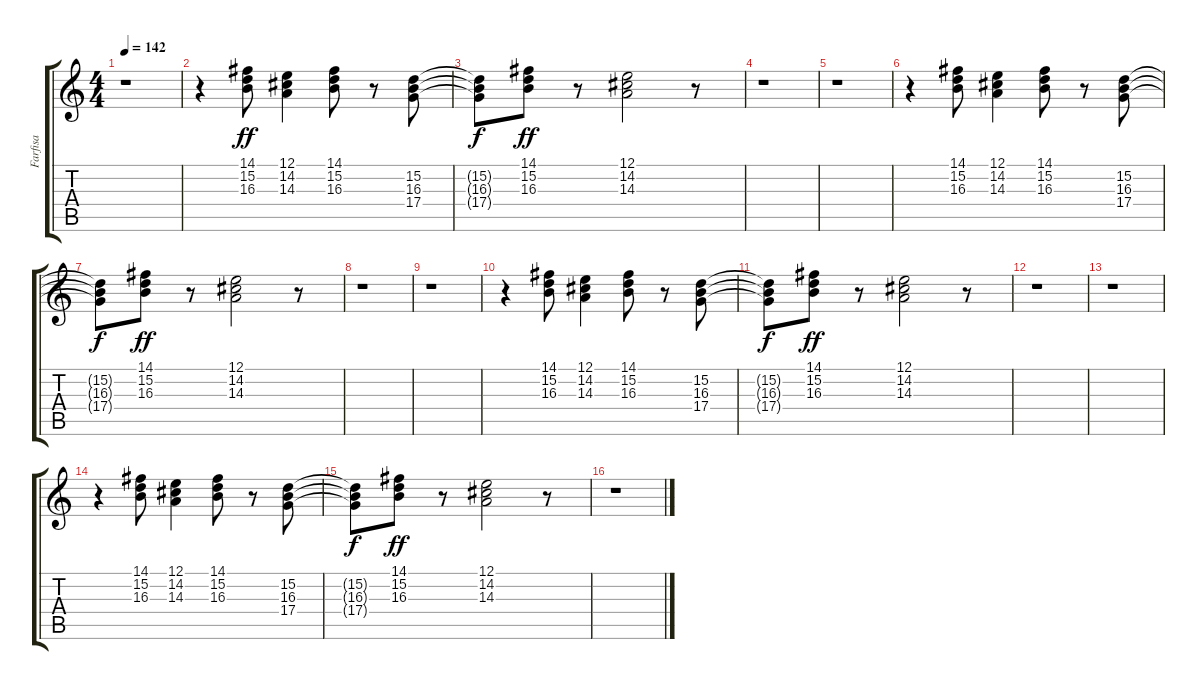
\track ("Farfisa" "Farfisa") {instrument rockorgan}
\staff {score tabs}
\tuning (E4 B3 G3 D3 A2 E2) {hide}
\ts (4 4)
\tempo 142
\clef g2
\ks c
r.1{dy ff} |
r.4 (14.1 15.2 16.3).8 (12.1 14.2 14.3).4 (14.1 15.2 16.3).8 r.8 (15.2 16.3 17.4).8 |
(15.2{t} 16.3{t} 17.4{t}).8{dy f} (14.1 15.2 16.3).8{dy ff} r.8 (12.1 14.2 14.3).2 r.8 |
r.1 |
r.1 |
r.4 (14.1 15.2 16.3).8 (12.1 14.2 14.3).4 (14.1 15.2 16.3).8 r.8 (15.2 16.3 17.4).8 |
(15.2{t} 16.3{t} 17.4{t}).8{dy f} (14.1 15.2 16.3).8{dy ff} r.8 (12.1 14.2 14.3).2 r.8 |
r.1 |
r.1 |
r.4 (14.1 15.2 16.3).8 (12.1 14.2 14.3).4 (14.1 15.2 16.3).8 r.8 (15.2 16.3 17.4).8 |
(15.2{t} 16.3{t} 17.4{t}).8{dy f} (14.1 15.2 16.3).8{dy ff} r.8 (12.1 14.2 14.3).2 r.8 |
r.1 |
r.1 |
r.4 (14.1 15.2 16.3).8 (12.1 14.2 14.3).4 (14.1 15.2 16.3).8 r.8 (15.2 16.3 17.4).8 |
(15.2{t} 16.3{t} 17.4{t}).8{dy f} (14.1 15.2 16.3).8{dy ff} r.8 (12.1 14.2 14.3).2 r.8 |
r.1
